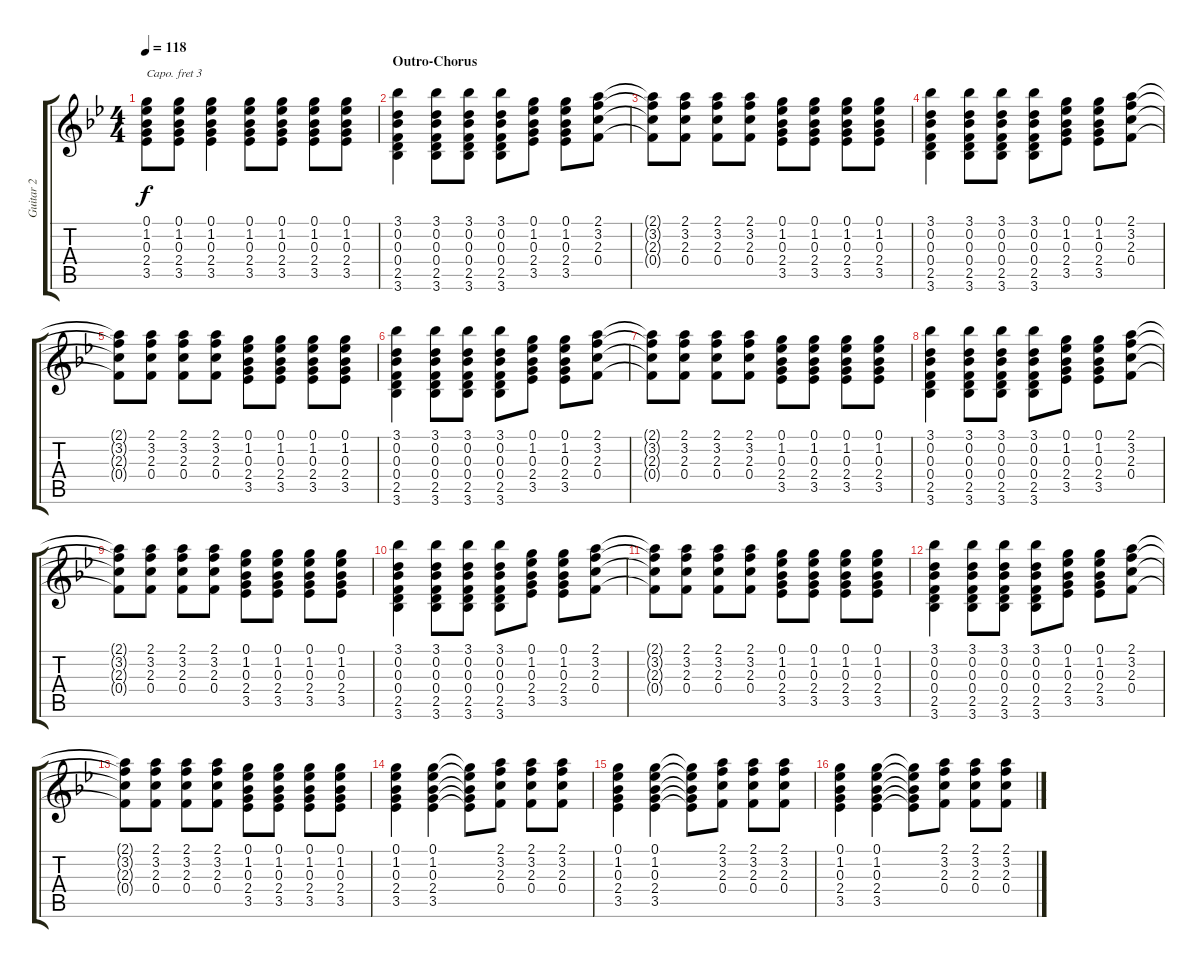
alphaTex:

\track ("Guitar 2" "Guitar 2") {instrument distortionguitar}
\staff {score tabs}
\capo 3
\tuning (E4 B3 G3 D3 A2 E2) {hide}
\ts (4 4)
\tempo 118
\clef g2
\ks bb
(0.1 1.2 0.3 2.4 3.5).8{dy f} (0.1 1.2 0.3 2.4 3.5).8 (0.1 1.2 0.3 2.4 3.5).4 (0.1 1.2 0.3 2.4 3.5).8 (0.1 1.2 0.3 2.4 3.5).8 (0.1 1.2 0.3 2.4 3.5).8 (0.1 1.2 0.3 2.4 3.5).8 |
\section ("" "Outro-Chorus")
(3.1 0.2 0.3 0.4 2.5 3.6).4 (3.1 0.2 0.3 0.4 2.5 3.6).8 (3.1 0.2 0.3 0.4 2.5 3.6).8 (3.1 0.2 0.3 0.4 2.5 3.6).8 (0.1 1.2 0.3 2.4 3.5).8 (0.1 1.2 0.3 2.4 3.5).8 (2.1 3.2 2.3 0.4).8 |
(2.1{t} 3.2{t} 2.3{t} 0.4{t}).8 (2.1 3.2 2.3 0.4).8 (2.1 3.2 2.3 0.4).8 (2.1 3.2 2.3 0.4).8 (0.1 1.2 0.3 2.4 3.5).8 (0.1 1.2 0.3 2.4 3.5).8 (0.1 1.2 0.3 2.4 3.5).8 (0.1 1.2 0.3 2.4 3.5).8 |
(3.1 0.2 0.3 0.4 2.5 3.6).4 (3.1 0.2 0.3 0.4 2.5 3.6).8 (3.1 0.2 0.3 0.4 2.5 3.6).8 (3.1 0.2 0.3 0.4 2.5 3.6).8 (0.1 1.2 0.3 2.4 3.5).8 (0.1 1.2 0.3 2.4 3.5).8 (2.1 3.2 2.3 0.4).8 |
(2.1{t} 3.2{t} 2.3{t} 0.4{t}).8 (2.1 3.2 2.3 0.4).8 (2.1 3.2 2.3 0.4).8 (2.1 3.2 2.3 0.4).8 (0.1 1.2 0.3 2.4 3.5).8 (0.1 1.2 0.3 2.4 3.5).8 (0.1 1.2 0.3 2.4 3.5).8 (0.1 1.2 0.3 2.4 3.5).8 |
(3.1 0.2 0.3 0.4 2.5 3.6).4 (3.1 0.2 0.3 0.4 2.5 3.6).8 (3.1 0.2 0.3 0.4 2.5 3.6).8 (3.1 0.2 0.3 0.4 2.5 3.6).8 (0.1 1.2 0.3 2.4 3.5).8 (0.1 1.2 0.3 2.4 3.5).8 (2.1 3.2 2.3 0.4).8 |
(2.1{t} 3.2{t} 2.3{t} 0.4{t}).8 (2.1 3.2 2.3 0.4).8 (2.1 3.2 2.3 0.4).8 (2.1 3.2 2.3 0.4).8 (0.1 1.2 0.3 2.4 3.5).8 (0.1 1.2 0.3 2.4 3.5).8 (0.1 1.2 0.3 2.4 3.5).8 (0.1 1.2 0.3 2.4 3.5).8 |
(3.1 0.2 0.3 0.4 2.5 3.6).4 (3.1 0.2 0.3 0.4 2.5 3.6).8 (3.1 0.2 0.3 0.4 2.5 3.6).8 (3.1 0.2 0.3 0.4 2.5 3.6).8 (0.1 1.2 0.3 2.4 3.5).8 (0.1 1.2 0.3 2.4 3.5).8 (2.1 3.2 2.3 0.4).8 |
(2.1{t} 3.2{t} 2.3{t} 0.4{t}).8 (2.1 3.2 2.3 0.4).8 (2.1 3.2 2.3 0.4).8 (2.1 3.2 2.3 0.4).8 (0.1 1.2 0.3 2.4 3.5).8 (0.1 1.2 0.3 2.4 3.5).8 (0.1 1.2 0.3 2.4 3.5).8 (0.1 1.2 0.3 2.4 3.5).8 |
(3.1 0.2 0.3 0.4 2.5 3.6).4 (3.1 0.2 0.3 0.4 2.5 3.6).8 (3.1 0.2 0.3 0.4 2.5 3.6).8 (3.1 0.2 0.3 0.4 2.5 3.6).8 (0.1 1.2 0.3 2.4 3.5).8 (0.1 1.2 0.3 2.4 3.5).8 (2.1 3.2 2.3 0.4).8 |
(2.1{t} 3.2{t} 2.3{t} 0.4{t}).8 (2.1 3.2 2.3 0.4).8 (2.1 3.2 2.3 0.4).8 (2.1 3.2 2.3 0.4).8 (0.1 1.2 0.3 2.4 3.5).8 (0.1 1.2 0.3 2.4 3.5).8 (0.1 1.2 0.3 2.4 3.5).8 (0.1 1.2 0.3 2.4 3.5).8 |
(3.1 0.2 0.3 0.4 2.5 3.6).4 (3.1 0.2 0.3 0.4 2.5 3.6).8 (3.1 0.2 0.3 0.4 2.5 3.6).8 (3.1 0.2 0.3 0.4 2.5 3.6).8 (0.1 1.2 0.3 2.4 3.5).8 (0.1 1.2 0.3 2.4 3.5).8 (2.1 3.2 2.3 0.4).8 |
(2.1{t} 3.2{t} 2.3{t} 0.4{t}).8 (2.1 3.2 2.3 0.4).8 (2.1 3.2 2.3 0.4).8 (2.1 3.2 2.3 0.4).8 (0.1 1.2 0.3 2.4 3.5).8 (0.1 1.2 0.3 2.4 3.5).8 (0.1 1.2 0.3 2.4 3.5).8 (0.1 1.2 0.3 2.4 3.5).8 |
(0.1 1.2 0.3 2.4 3.5).4 (0.1 1.2 0.3 2.4 3.5).4 (0.1{t} 1.2{t} 0.3{t} 2.4{t} 3.5{t}).8 (2.1 3.2 2.3 0.4).8 (2.1 3.2 2.3 0.4).8 (2.1 3.2 2.3 0.4).8 |
(0.1 1.2 0.3 2.4 3.5).4 (0.1 1.2 0.3 2.4 3.5).4 (0.1{t} 1.2{t} 0.3{t} 2.4{t} 3.5{t}).8 (2.1 3.2 2.3 0.4).8 (2.1 3.2 2.3 0.4).8 (2.1 3.2 2.3 0.4).8 |
(0.1 1.2 0.3 2.4 3.5).4 (0.1 1.2 0.3 2.4 3.5).4 (0.1{t} 1.2{t} 0.3{t} 2.4{t} 3.5{t}).8 (2.1 3.2 2.3 0.4).8 (2.1 3.2 2.3 0.4).8 (2.1 3.2 2.3 0.4).8
